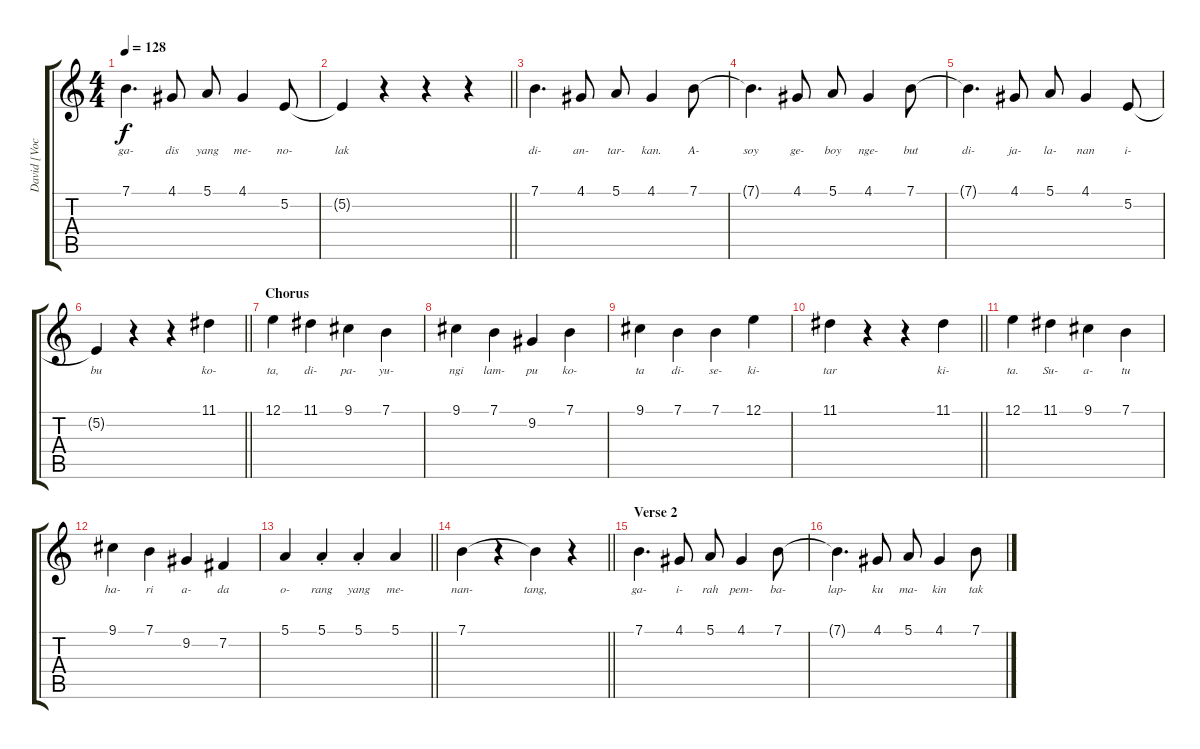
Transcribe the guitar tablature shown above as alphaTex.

\track ("David [Vocal]" "David [Voc") {instrument pad1newage}
\staff {score tabs}
\tuning (E4 B3 G3 D3 A2 E2) {hide}
\ts (4 4)
\tempo 128
\clef g2
\ks c
7.1{t}.4{d lyrics (0 "ga-") lyrics (1 "") lyrics (2 "") lyrics (3 "") lyrics (4 "") dy f} 4.1.8{lyrics (0 "dis") lyrics (1 "") lyrics (2 "") lyrics (3 "") lyrics (4 "")} 5.1.8{lyrics (0 "yang") lyrics (1 "") lyrics (2 "") lyrics (3 "") lyrics (4 "")} 4.1.4{lyrics (0 "me-") lyrics (1 "") lyrics (2 "") lyrics (3 "") lyrics (4 "")} 5.2.8{lyrics (0 "no-") lyrics (1 "") lyrics (2 "") lyrics (3 "") lyrics (4 "")} |
\barLineRight lightlight
5.2{t}.4{lyrics (0 "lak") lyrics (1 "") lyrics (2 "") lyrics (3 "") lyrics (4 "")} r.4 r.4 r.4 |
7.1.4{d lyrics (0 "di-") lyrics (1 "") lyrics (2 "") lyrics (3 "") lyrics (4 "")} 4.1.8{lyrics (0 "an-") lyrics (1 "") lyrics (2 "") lyrics (3 "") lyrics (4 "")} 5.1.8{lyrics (0 "tar-") lyrics (1 "") lyrics (2 "") lyrics (3 "") lyrics (4 "")} 4.1.4{lyrics (0 "kan.") lyrics (1 "") lyrics (2 "") lyrics (3 "") lyrics (4 "")} 7.1.8{lyrics (0 "A-") lyrics (1 "") lyrics (2 "") lyrics (3 "") lyrics (4 "")} |
7.1{t}.4{d lyrics (0 "soy") lyrics (1 "") lyrics (2 "") lyrics (3 "") lyrics (4 "")} 4.1.8{lyrics (0 "ge-") lyrics (1 "") lyrics (2 "") lyrics (3 "") lyrics (4 "")} 5.1.8{lyrics (0 "boy") lyrics (1 "") lyrics (2 "") lyrics (3 "") lyrics (4 "")} 4.1.4{lyrics (0 "nge-") lyrics (1 "") lyrics (2 "") lyrics (3 "") lyrics (4 "")} 7.1.8{lyrics (0 "but") lyrics (1 "") lyrics (2 "") lyrics (3 "") lyrics (4 "")} |
7.1{t}.4{d lyrics (0 "di-") lyrics (1 "") lyrics (2 "") lyrics (3 "") lyrics (4 "")} 4.1.8{lyrics (0 "ja-") lyrics (1 "") lyrics (2 "") lyrics (3 "") lyrics (4 "")} 5.1.8{lyrics (0 "la-") lyrics (1 "") lyrics (2 "") lyrics (3 "") lyrics (4 "")} 4.1.4{lyrics (0 "nan") lyrics (1 "") lyrics (2 "") lyrics (3 "") lyrics (4 "")} 5.2.8{lyrics (0 "i-") lyrics (1 "") lyrics (2 "") lyrics (3 "") lyrics (4 "")} |
\barLineRight lightlight
5.2{t}.4{lyrics (0 "bu") lyrics (1 "") lyrics (2 "") lyrics (3 "") lyrics (4 "")} r.4 r.4 11.1.4{lyrics (0 "ko-") lyrics (1 "") lyrics (2 "") lyrics (3 "") lyrics (4 "")} |
\section ("" "Chorus")
12.1.4{lyrics (0 "ta,") lyrics (1 "") lyrics (2 "") lyrics (3 "") lyrics (4 "")} 11.1.4{lyrics (0 "di-") lyrics (1 "") lyrics (2 "") lyrics (3 "") lyrics (4 "")} 9.1.4{lyrics (0 "pa-") lyrics (1 "") lyrics (2 "") lyrics (3 "") lyrics (4 "")} 7.1.4{lyrics (0 "yu-") lyrics (1 "") lyrics (2 "") lyrics (3 "") lyrics (4 "")} |
9.1.4{lyrics (0 "ngi") lyrics (1 "") lyrics (2 "") lyrics (3 "") lyrics (4 "")} 7.1.4{lyrics (0 "lam-") lyrics (1 "") lyrics (2 "") lyrics (3 "") lyrics (4 "")} 9.2.4{lyrics (0 "pu") lyrics (1 "") lyrics (2 "") lyrics (3 "") lyrics (4 "")} 7.1.4{lyrics (0 "ko-") lyrics (1 "") lyrics (2 "") lyrics (3 "") lyrics (4 "")} |
9.1.4{lyrics (0 "ta") lyrics (1 "") lyrics (2 "") lyrics (3 "") lyrics (4 "")} 7.1.4{lyrics (0 "di-") lyrics (1 "") lyrics (2 "") lyrics (3 "") lyrics (4 "")} 7.1.4{lyrics (0 "se-") lyrics (1 "") lyrics (2 "") lyrics (3 "") lyrics (4 "")} 12.1.4{lyrics (0 "ki-") lyrics (1 "") lyrics (2 "") lyrics (3 "") lyrics (4 "")} |
\barLineRight lightlight
11.1.4{lyrics (0 "tar") lyrics (1 "") lyrics (2 "") lyrics (3 "") lyrics (4 "")} r.4 r.4 11.1.4{lyrics (0 "ki-") lyrics (1 "") lyrics (2 "") lyrics (3 "") lyrics (4 "")} |
12.1.4{lyrics (0 "ta.") lyrics (1 "") lyrics (2 "") lyrics (3 "") lyrics (4 "")} 11.1.4{lyrics (0 "Su-") lyrics (1 "") lyrics (2 "") lyrics (3 "") lyrics (4 "")} 9.1.4{lyrics (0 "a-") lyrics (1 "") lyrics (2 "") lyrics (3 "") lyrics (4 "")} 7.1.4{lyrics (0 "tu") lyrics (1 "") lyrics (2 "") lyrics (3 "") lyrics (4 "")} |
9.1.4{lyrics (0 "ha-") lyrics (1 "") lyrics (2 "") lyrics (3 "") lyrics (4 "")} 7.1.4{lyrics (0 "ri") lyrics (1 "") lyrics (2 "") lyrics (3 "") lyrics (4 "")} 9.2.4{lyrics (0 "a-") lyrics (1 "") lyrics (2 "") lyrics (3 "") lyrics (4 "")} 7.2.4{lyrics (0 "da") lyrics (1 "") lyrics (2 "") lyrics (3 "") lyrics (4 "")} |
\barLineRight lightlight
5.1.4{lyrics (0 "o-") lyrics (1 "") lyrics (2 "") lyrics (3 "") lyrics (4 "")} 5.1{st}.4{lyrics (0 "rang") lyrics (1 "") lyrics (2 "") lyrics (3 "") lyrics (4 "")} 5.1{st}.4{lyrics (0 "yang") lyrics (1 "") lyrics (2 "") lyrics (3 "") lyrics (4 "")} 5.1.4{lyrics (0 "me-") lyrics (1 "") lyrics (2 "") lyrics (3 "") lyrics (4 "")} |
\barLineRight lightlight
7.1.4{lyrics (0 "nan-") lyrics (1 "") lyrics (2 "") lyrics (3 "") lyrics (4 "")} r.4 7.1{t}.4{lyrics (0 "tang,") lyrics (1 "") lyrics (2 "") lyrics (3 "") lyrics (4 "")} r.4 |
\section ("" "Verse 2")
7.1.4{d lyrics (0 "ga-") lyrics (1 "") lyrics (2 "") lyrics (3 "") lyrics (4 "")} 4.1.8{lyrics (0 "i-") lyrics (1 "") lyrics (2 "") lyrics (3 "") lyrics (4 "")} 5.1.8{lyrics (0 "rah") lyrics (1 "") lyrics (2 "") lyrics (3 "") lyrics (4 "")} 4.1.4{lyrics (0 "pem-") lyrics (1 "") lyrics (2 "") lyrics (3 "") lyrics (4 "")} 7.1.8{lyrics (0 "ba-") lyrics (1 "") lyrics (2 "") lyrics (3 "") lyrics (4 "")} |
7.1{t}.4{d lyrics (0 "lap-") lyrics (1 "") lyrics (2 "") lyrics (3 "") lyrics (4 "")} 4.1.8{lyrics (0 "ku") lyrics (1 "") lyrics (2 "") lyrics (3 "") lyrics (4 "")} 5.1.8{lyrics (0 "ma-") lyrics (1 "") lyrics (2 "") lyrics (3 "") lyrics (4 "")} 4.1.4{lyrics (0 "kin") lyrics (1 "") lyrics (2 "") lyrics (3 "") lyrics (4 "")} 7.1.8{lyrics (0 "tak") lyrics (1 "") lyrics (2 "") lyrics (3 "") lyrics (4 "")}
